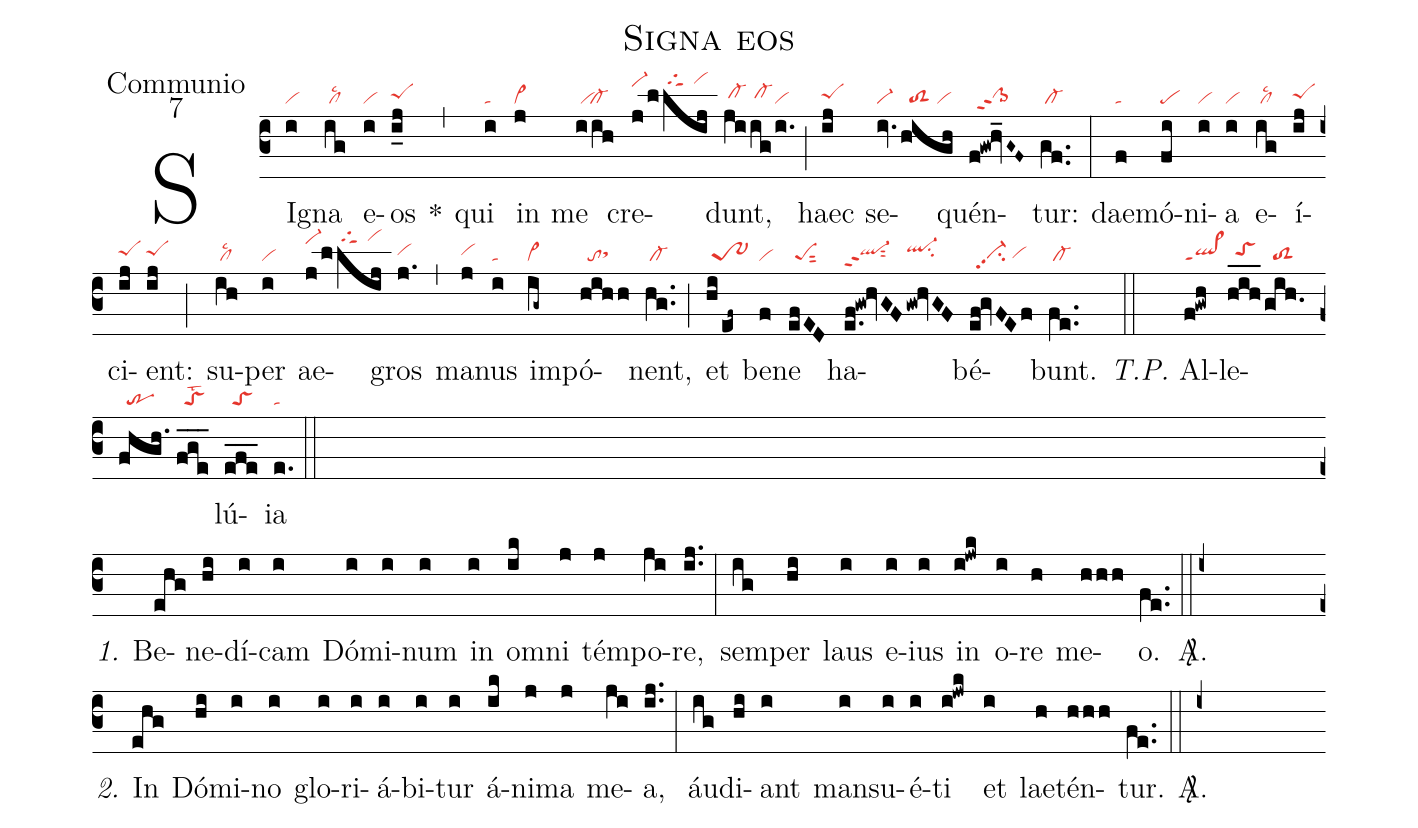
name:Signa eos;
office-part:Communio;
mode:7;
nabc-lines:1;
%%
(c3) SI(i|vi)gna(ig|/cllsc2) e(i|vi)os(i_j|peShh) *(,)
qui(i|ta) in(j|vi>) me(iih|/vi`cl-) cre(j|vi-hl|/llij|/////tgShm//vihm)dunt,(ji|/cl-hh|ig|/cl-hh|i.|vi) (;)
haec(ij|peShh) se(iv.|vi-|high|//toS2/vi)quén(f!gw!hv_G~F~|//cl>1hhppt2)tur:(gf..|/cl-) (:)
dae(f|ta)mó(fi|pe)ni(i|vi)a(i|vi) e(ig|/cllsc2)í(ij|peShh)ci(ij|peShh)ent:(ij|peShh) (;)
su(ih|/cllsc2)per(i|vi) ae(j|vi-hl|/llij|/////tgShm//vihm)gros(j.|vihh) (,)
ma(j|vihh)nus(i|ta) im(ig~|cl~)pó(hihh|//tosthh)nent,(hg..|/cl-) (;)
et(hi/ef~|/tr-~1) be(f|vi)ne(efED|/peSsut2)
ha(e.f!gw!hvGF|ql-hhppt2sut2|gw!hvGF|ql-hisu2)bé(ef!gvFEf|//vi-hgpp2su2/vihg)bunt.(fe..|/cl-) (::)
<i>T.P.</i> Al(f!gwh|ql>ppt1)le(hih___|//toShh|/gih.|//toS2|/fhgh.|//tr|//fge___|//toSlst2)lú(efe___|//toS)ia(e.|ta) (::Z)


<i>1.</i> Be(ehg)ne(hi)dí(i)cam(i) Dó(i)mi(i)num(i) in(i) om(ik)ni(j) tém(j)po(ji)re,(ij..) (:) sem(ig)per(hi) laus(i) e(i)ius(i) in(i!jwk) o(i)re(h) me(hhh)o.(fe..) <sp>A/</sp>.(::i+Z)

<i>2.</i> In(ehg) Dó(hi)mi(i)no(i) glo(i)ri(i)á(i)bi(i)tur(i) á(ik)ni(j)ma(j) me(ji)a,(ij..) (:) áu(ig)di(hi)ant(i) man(i)su(i)é(i)ti(i!jwk) et(i) lae(h)tén(hhh)tur.(fe..) <sp>A/</sp>.(::i+)
